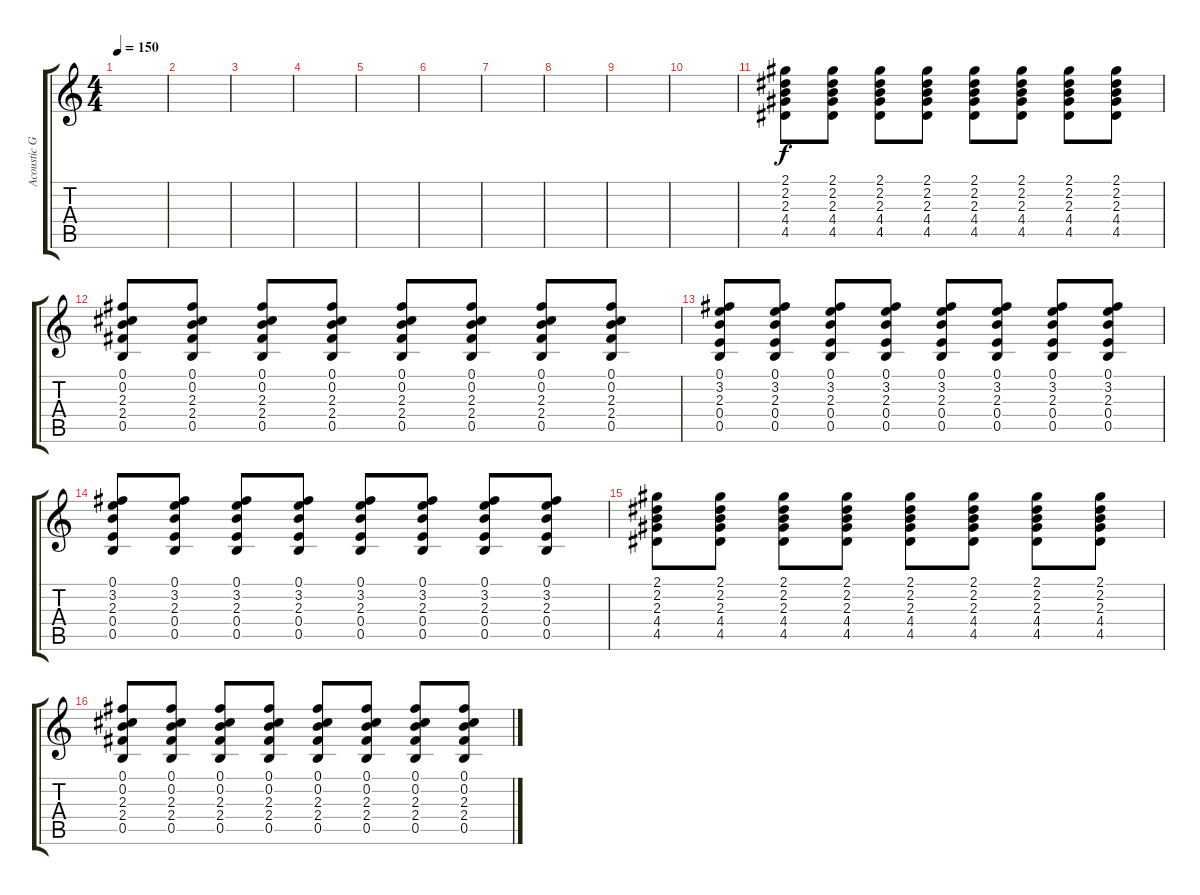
\track ("Acoustic Guitar (F#B E A C#F#)" "Acoustic G") {instrument acousticguitarsteel}
\staff {score tabs}
\tuning (Gb4 Db4 A3 E3 B2 Gb2) {hide}
\ts (4 4)
\tempo 150
\clef g2
\ks c
|
|
|
|
|
|
|
|
|
|
(2.1 2.2 2.3 4.4 4.5).8 (2.1 2.2 2.3 4.4 4.5).8 (2.1 2.2 2.3 4.4 4.5).8 (2.1 2.2 2.3 4.4 4.5).8 (2.1 2.2 2.3 4.4 4.5).8 (2.1 2.2 2.3 4.4 4.5).8 (2.1 2.2 2.3 4.4 4.5).8 (2.1 2.2 2.3 4.4 4.5).8 |
(0.1 0.2 2.3 2.4 0.5).8 (0.1 0.2 2.3 2.4 0.5).8 (0.1 0.2 2.3 2.4 0.5).8 (0.1 0.2 2.3 2.4 0.5).8 (0.1 0.2 2.3 2.4 0.5).8 (0.1 0.2 2.3 2.4 0.5).8 (0.1 0.2 2.3 2.4 0.5).8 (0.1 0.2 2.3 2.4 0.5).8 |
(0.1 3.2 2.3 0.4 0.5).8 (0.1 3.2 2.3 0.4 0.5).8 (0.1 3.2 2.3 0.4 0.5).8 (0.1 3.2 2.3 0.4 0.5).8 (0.1 3.2 2.3 0.4 0.5).8 (0.1 3.2 2.3 0.4 0.5).8 (0.1 3.2 2.3 0.4 0.5).8 (0.1 3.2 2.3 0.4 0.5).8 |
(0.1 3.2 2.3 0.4 0.5).8 (0.1 3.2 2.3 0.4 0.5).8 (0.1 3.2 2.3 0.4 0.5).8 (0.1 3.2 2.3 0.4 0.5).8 (0.1 3.2 2.3 0.4 0.5).8 (0.1 3.2 2.3 0.4 0.5).8 (0.1 3.2 2.3 0.4 0.5).8 (0.1 3.2 2.3 0.4 0.5).8 |
(2.1 2.2 2.3 4.4 4.5).8 (2.1 2.2 2.3 4.4 4.5).8 (2.1 2.2 2.3 4.4 4.5).8 (2.1 2.2 2.3 4.4 4.5).8 (2.1 2.2 2.3 4.4 4.5).8 (2.1 2.2 2.3 4.4 4.5).8 (2.1 2.2 2.3 4.4 4.5).8 (2.1 2.2 2.3 4.4 4.5).8 |
(0.1 0.2 2.3 2.4 0.5).8 (0.1 0.2 2.3 2.4 0.5).8 (0.1 0.2 2.3 2.4 0.5).8 (0.1 0.2 2.3 2.4 0.5).8 (0.1 0.2 2.3 2.4 0.5).8 (0.1 0.2 2.3 2.4 0.5).8 (0.1 0.2 2.3 2.4 0.5).8 (0.1 0.2 2.3 2.4 0.5).8
